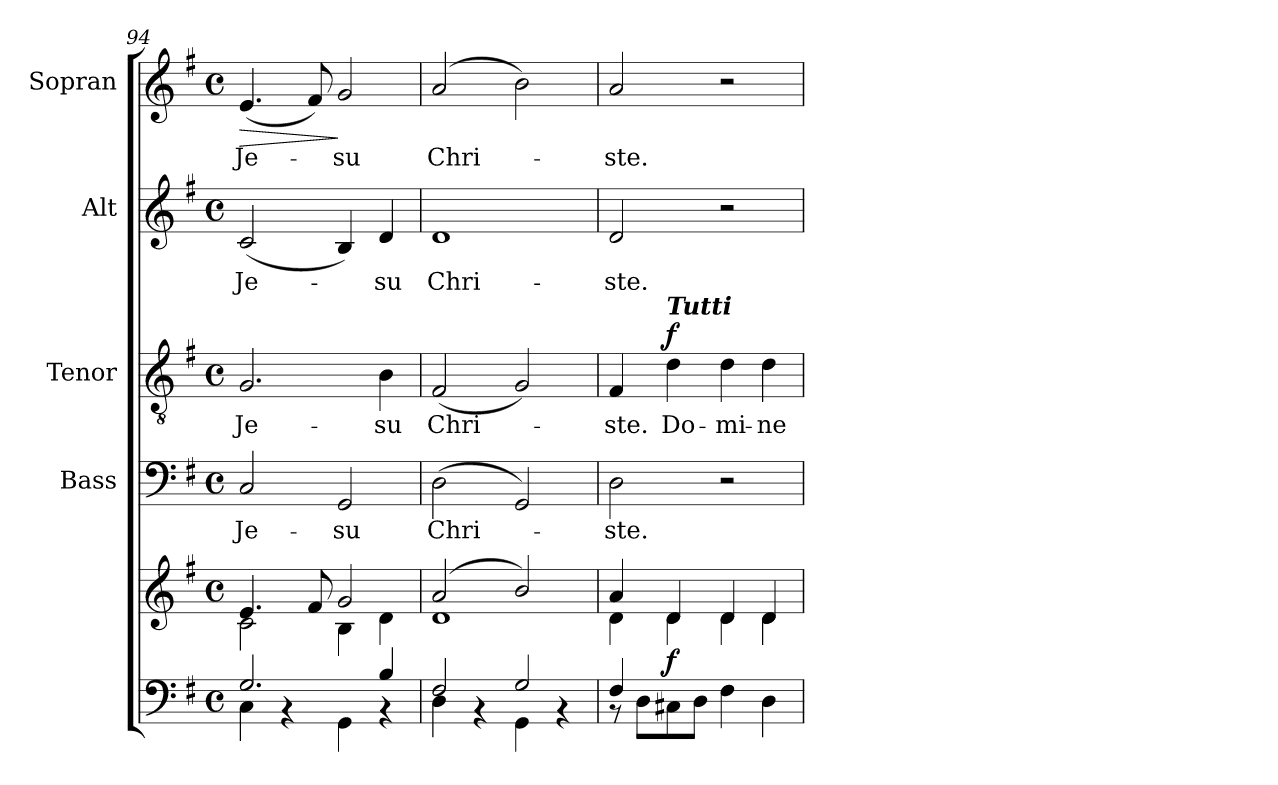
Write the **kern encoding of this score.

**kern	**kern	**dynam	**kern	**text	**kern	**text	**dynam	**kern	**text	**kern	**text	**dynam
*part5	*part5	*part5	*part4	*part4	*part3	*part3	*part3	*part2	*part2	*part1	*part1	*part1
*staff6	*staff5	*staff5/6	*staff4	*staff4	*staff3	*staff3	*staff3	*staff2	*staff2	*staff1	*staff1	*staff1
*	*	*	*I"Bass	*	*I"Tenor	*	*	*I"Alt	*	*I"Sopran	*	*
*	*	*	*I'B.	*	*I'T.	*	*	*I'A.	*	*I'S.	*	*
*clefF4	*clefG2	*	*clefF4	*	*clefGv2	*	*	*clefG2	*	*clefG2	*	*
*k[f#]	*k[f#]	*	*k[f#]	*	*k[f#]	*	*	*k[f#]	*	*k[f#]	*	*
*G:	*G:	*	*G:	*	*G:	*	*	*G:	*	*G:	*	*
*M4/4	*M4/4	*	*M4/4	*	*M4/4	*	*	*M4/4	*	*M4/4	*	*
*met(c)	*met(c)	*	*met(c)	*	*met(c)	*	*	*met(c)	*	*met(c)	*	*
=94	=94	=94	=94	=94	=94	=94	=94	=94	=94	=94	=94	=94
*^	*^	*	*	*	*	*	*	*	*	*	*	*
!	!	!	!	!	!	!LO:LY:b	!	!LO:LY:b	!	!	!LO:LY:b	!	!LO:LY:b	!LO:HP:b
2.G!/	4C\	4.e!/	2c!\	.	2C/	Je-	2.G/	Je-	.	(<2c/	Je-	(<4.e/	Je-	>
.	4rBB	.	.	.	.	.	.	.	.	.	.	.	.	.
.	.	8f#!/	.	.	.	.	.	.	.	.	.	8f#/)	.	.
!	!	!	!	!	!	!LO:LY:b	!	!	!	!	!	!	!LO:LY:b	!
.	4GG\	2g!/	4B!\	.	2GG/	-su	.	.	.	4B/)	.	2g/	-su	]
!	!	!	!	!	!	!	!	!LO:LY:b	!	!	!LO:LY:b	!	!	!
4B!/	4rBB	.	4d!\	.	.	.	4B\	-su	.	4d/	-su	.	.	.
=95	=95	=95	=95	=95	=95	=95	=95	=95	=95	=95	=95	=95	=95	=95
!	!	!	!	!	!	!LO:LY:b	!	!LO:LY:b	!	!	!LO:LY:b	!	!LO:LY:b	!
2F#!/	4D\	(2a!/	1d!	.	(>2D\	Chri-	(<2F#/	Chri-	.	1d	Chri-	(2a/	Chri-	.
.	4rBB	.	.	.	.	.	.	.	.	.	.	.	.	.
2G!/	4GG\	2b!/)	.	.	2GG/)	.	2G/)	.	.	.	.	2b\)	.	.
.	4rBB	.	.	.	.	.	.	.	.	.	.	.	.	.
=96	=96	=96	=96	=96	=96	=96	=96	=96	=96	=96	=96	=96	=96	=96
!	!	!	!	!	!	!LO:LY:b	!	!LO:LY:b	!	!	!LO:LY:b	!	!LO:LY:b	!
4F#!/	8rBB	4a!/	4d\	.	2D\	-ste.	4F#/	-ste.	.	2d/	-ste.	2a/	-ste.	.
.	8D\L	.	.	.	.	.	.	.	.	.	.	.	.	.
!	!	!	!	!	!	!	!LO:TX:a:Bi:t=Tutti	!	!	!	!	!	!	!
!	!	!	!	!LO:DY:b	!	!	!	!LO:LY:b	!LO:DY:a	!	!	!	!	!
4ryy	8C#X!\	4d/	4d\	f	.	.	4d\	Do-	f	.	.	.	.	.
.	8D!\J	.	.	.	.	.	.	.	.	.	.	.	.	.
!	!	!	!	!	!	!	!	!LO:LY:b	!	!	!	!	!	!
2ryy	4F#\	4d/	4d\	.	2r	.	4d\	-mi-	.	2r	.	2r	.	.
!	!	!	!	!	!	!	!	!LO:LY:b	!	!	!	!	!	!
.	4D\	4d/	4d\	.	.	.	4d\	-ne	.	.	.	.	.	.
*v	*v	*	*	*	*	*	*	*	*	*	*	*	*	*
*	*v	*v	*	*	*	*	*	*	*	*	*	*	*
=	=	=	=	=	=	=	=	=	=	=	=	=
*-	*-	*-	*-	*-	*-	*-	*-	*-	*-	*-	*-	*-
